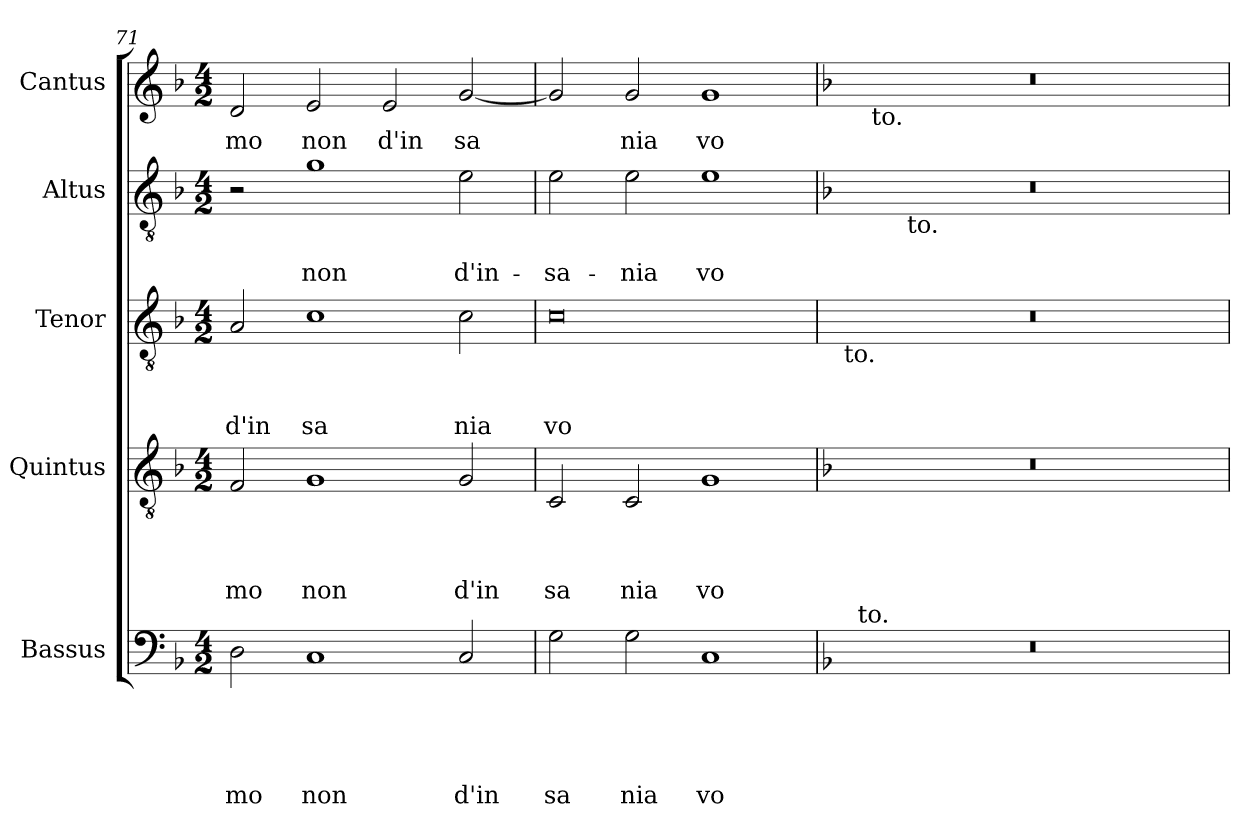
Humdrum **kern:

**kern	**text	**text	**text	**text	**text	**kern	**text	**text	**text	**text	**kern	**text	**text	**text	**kern	**text	**text	**kern	**text
*part5	*part5	*part5	*part5	*part5	*part5	*part4	*part4	*part4	*part4	*part4	*part3	*part3	*part3	*part3	*part2	*part2	*part2	*part1	*part1
*staff5	*staff5	*staff5	*staff5	*staff5	*staff5	*staff4	*staff4	*staff4	*staff4	*staff4	*staff3	*staff3	*staff3	*staff3	*staff2	*staff2	*staff2	*staff1	*staff1
*I"Bassus	*	*	*	*	*	*I"Quintus	*	*	*	*	*I"Tenor	*	*	*	*I"Altus	*	*	*I"Cantus	*
*clefF4	*	*	*	*	*	*clefGv2	*	*	*	*	*clefGv2	*	*	*	*clefGv2	*	*	*clefG2	*
*ITrd-3c-5	*	*	*	*	*	*ITrd-3c-5	*	*	*	*	*	*	*	*	*ITrd-3c-5	*	*	*ITrd-3c-5	*
*k[b-e-]	*	*	*	*	*	*k[b-e-]	*	*	*	*	*k[b-]	*	*	*	*k[b-e-]	*	*	*k[b-e-]	*
*B-:	*	*	*	*	*	*B-:	*	*	*	*	*F:	*	*	*	*B-:	*	*	*B-:	*
*M4/2	*	*	*	*	*	*M4/2	*	*	*	*	*M4/2	*	*	*	*M4/2	*	*	*M4/2	*
=71	=71	=71	=71	=71	=71	=71	=71	=71	=71	=71	=71	=71	=71	=71	=71	=71	=71	=71	=71
!	!	!	!	!	!LO:LY:b	!	!	!	!	!LO:LY:b	!	!	!	!LO:LY:b	!	!	!	!	!LO:LY:b
2G\	.	.	.	.	mo	2B-/	.	.	.	mo	2A/	.	.	d'in	2r	.	.	2g/	mo
!	!	!	!	!	!LO:LY:b	!	!	!	!	!LO:LY:b	!	!	!	!LO:LY:b	!	!	!LO:LY:b	!	!LO:LY:b
1F	.	.	.	.	non	1c	.	.	.	non	1c	.	.	sa	1cc	.	non	2a/	non
!	!	!	!	!	!	!	!	!	!	!	!	!	!	!	!	!	!	!	!LO:LY:b
.	.	.	.	.	.	.	.	.	.	.	.	.	.	.	.	.	.	2a/	d'in
!	!	!	!	!	!LO:LY:b	!	!	!	!	!LO:LY:b	!	!	!	!LO:LY:b	!	!	!LO:LY:b	!	!LO:LY:b
2F/	.	.	.	.	d'in	2c/	.	.	.	d'in	2c\	.	.	nia	2a\	.	d'in-	[<2cc/	sa
=72	=72	=72	=72	=72	=72	=72	=72	=72	=72	=72	=72	=72	=72	=72	=72	=72	=72	=72	=72
!	!	!	!	!	!LO:LY:b	!	!	!	!	!LO:LY:b	!	!	!	!LO:LY:b	!	!	!LO:LY:b	!	!
2c\	.	.	.	.	sa	2F/	.	.	.	sa	0c	.	.	vo	2a\	.	-sa-	2cc/]	.
!	!	!	!	!	!LO:LY:b	!	!	!	!	!LO:LY:b	!	!	!	!	!	!	!LO:LY:b	!	!LO:LY:b
2c\	.	.	.	.	nia	2F/	.	.	.	nia	.	.	.	.	2a\	.	-nia	2cc/	nia
!	!	!	!	!	!LO:LY:b	!	!	!	!	!LO:LY:b	!	!	!	!	!	!	!LO:LY:b	!	!LO:LY:b
1F	.	.	.	.	vo	1c	.	.	.	vo	.	.	.	.	1a	.	vo-	1cc	vo
=73	=73	=73	=73	=73	=73	=73	=73	=73	=73	=73	=73	=73	=73	=73	=73	=73	=73	=73	=73
*	*	*	*	*	*	*	*	*	*	*	*k[]	*	*	*	*	*	*	*	*
*	*	*	*	*	*	*	*	*	*	*	*C:	*	*	*	*	*	*	*	*
!	!	!	!	!	!	!	!	!	!	!	!LO:TX:b:t=to.	!	!	!	!	!	!	!	!
*^	*	*	*	*	*	*	*	*	*	*	*	*	*	*	*^	*	*	*^	*
0r	32ryy	.	.	.	.	.	0r	.	.	.	.	0r	.	.	.	0r	8ryy	.	.	0r	16ryy	.
!	!LO:TX:a:t=to.	!	!	!	!	!	!	!	!	!	!	!	!	!	!	!	!	!	!	!	!	!
.	1ryy	.	.	.	.	.	.	.	.	.	.	.	.	.	.	.	.	.	.	.	.	.
!	!	!	!	!	!	!	!	!	!	!	!	!	!	!	!	!	!	!	!	!	!LO:TX:b:t=to.	!
.	.	.	.	.	.	.	.	.	.	.	.	.	.	.	.	.	.	.	.	.	1ryy	.
.	.	.	.	.	.	.	.	.	.	.	.	.	.	.	.	.	32ryy	.	.	.	.	.
!	!	!	!	!	!	!	!	!	!	!	!	!	!	!	!	!	!LO:TX:b:t=to.	!	!	!	!	!
.	.	.	.	.	.	.	.	.	.	.	.	.	.	.	.	.	1ryy	.	.	.	.	.
.	2ryy	.	.	.	.	.	.	.	.	.	.	.	.	.	.	.	.	.	.	.	.	.
.	.	.	.	.	.	.	.	.	.	.	.	.	.	.	.	.	.	.	.	.	2...ryy	.
.	.	.	.	.	.	.	.	.	.	.	.	.	.	.	.	.	2ryy	.	.	.	.	.
.	4...ryy	.	.	.	.	.	.	.	.	.	.	.	.	.	.	.	.	.	.	.	.	.
.	.	.	.	.	.	.	.	.	.	.	.	.	.	.	.	.	4ryy	.	.	.	.	.
.	.	.	.	.	.	.	.	.	.	.	.	.	.	.	.	.	16.ryy	.	.	.	.	.
*	*	*	*	*	*	*	*	*	*	*	*	*	*	*	*	*v	*v	*	*	*	*	*
*v	*v	*	*	*	*	*	*	*	*	*	*	*	*	*	*	*	*	*	*v	*v	*
=	=	=	=	=	=	=	=	=	=	=	=	=	=	=	=	=	=	=	=
*-	*-	*-	*-	*-	*-	*-	*-	*-	*-	*-	*-	*-	*-	*-	*-	*-	*-	*-	*-
